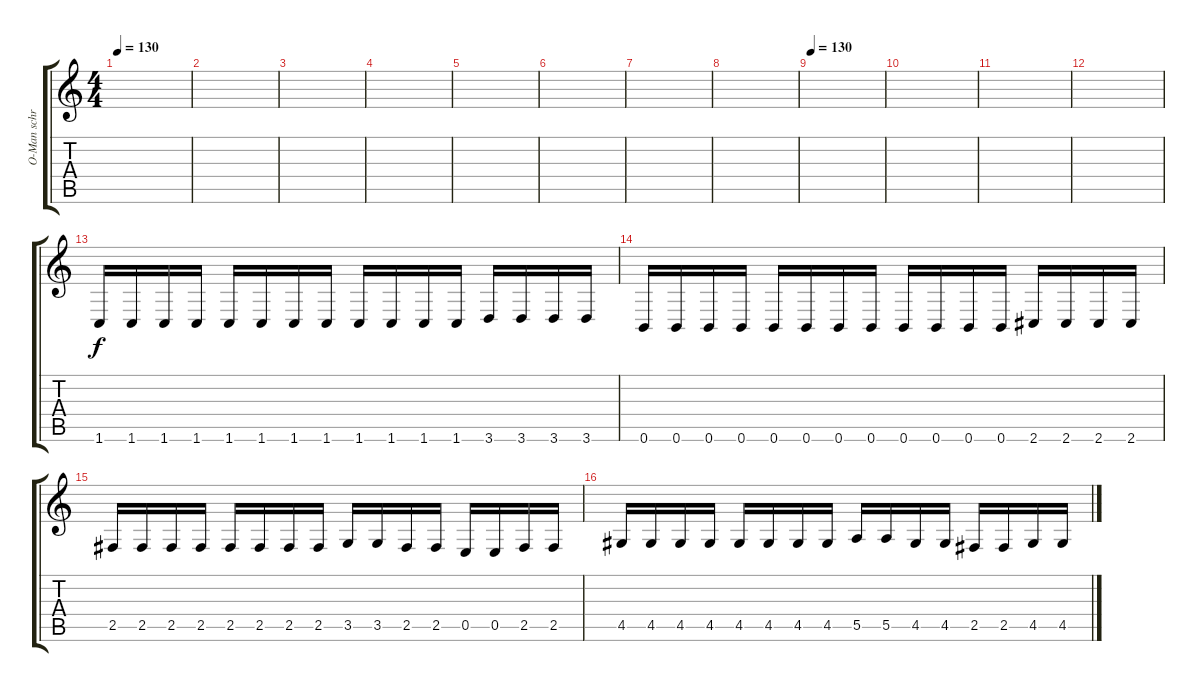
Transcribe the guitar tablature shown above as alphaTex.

\track ("O-Man schrammelt" "O-Man schr") {instrument distortionguitar}
\staff {score tabs}
\tuning (B3 Gb3 D3 A2 E2 B1) {hide}
\ts (4 4)
\tempo 130
\clef g2
\ks c
|
|
|
|
|
|
|
|
\tempo 130
|
|
|
|
1.6.16 1.6.16 1.6.16 1.6.16 1.6.16 1.6.16 1.6.16 1.6.16 1.6.16 1.6.16 1.6.16 1.6.16 3.6.16 3.6.16 3.6.16 3.6.16 |
0.6.16 0.6.16 0.6.16 0.6.16 0.6.16 0.6.16 0.6.16 0.6.16 0.6.16 0.6.16 0.6.16 0.6.16 2.6.16 2.6.16 2.6.16 2.6.16 |
2.5.16 2.5.16 2.5.16 2.5.16 2.5.16 2.5.16 2.5.16 2.5.16 3.5.16 3.5.16 2.5.16 2.5.16 0.5.16 0.5.16 2.5.16 2.5.16 |
4.5.16 4.5.16 4.5.16 4.5.16 4.5.16 4.5.16 4.5.16 4.5.16 5.5.16 5.5.16 4.5.16 4.5.16 2.5.16 2.5.16 4.5.16 4.5.16
